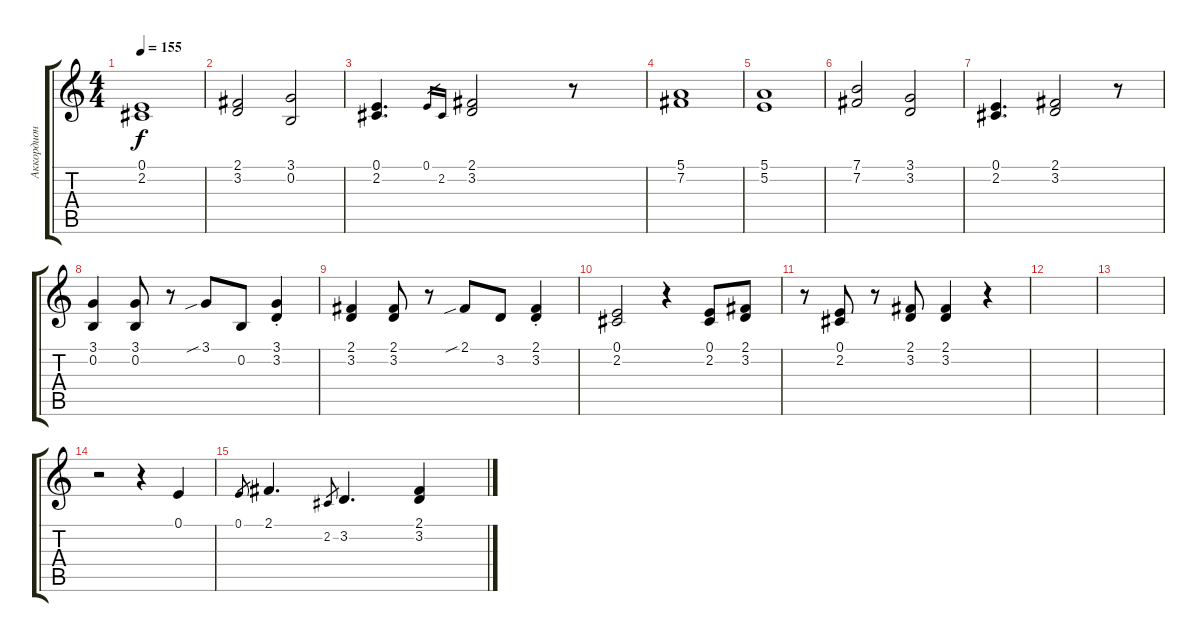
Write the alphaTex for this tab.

\track ("Аккордион" "Аккордион") {instrument accordion}
\staff {score tabs}
\tuning (E4 B3 G3 D3 A2 E2) {hide}
\ts (4 4)
\tempo 155
\clef g2
\ks c
(0.1 2.2).1{dy f} |
(2.1 3.2).2 (3.1 0.2).2 |
(0.1 2.2).4{d} 0.1.16{gr} 2.2.16{gr} (2.1 3.2).2 r.8 |
(5.1 7.2).1 |
(5.1 5.2).1 |
(7.1 7.2).2 (3.1 3.2).2 |
(0.1 2.2).4{d} (2.1 3.2).2 r.8 |
(3.1 0.2).4 (3.1 0.2).8 r.8 3.1{sib}.8 0.2.8 (3.1{st} 3.2{st}).4 |
(2.1 3.2).4 (2.1 3.2).8 r.8 2.1{sib}.8 3.2.8 (2.1{st} 3.2{st}).4 |
(0.1 2.2).2 r.4 (0.1 2.2).8 (2.1 3.2).8 |
r.8 (0.1 2.2).8 r.8 (2.1 3.2).8 (2.1 3.2).4 r.4 |
|
|
r.2 r.4 0.1.4 |
0.1.8{gr} 2.1.4{d} 2.2.8{gr} 3.2.4{d} (2.1 3.2).4
